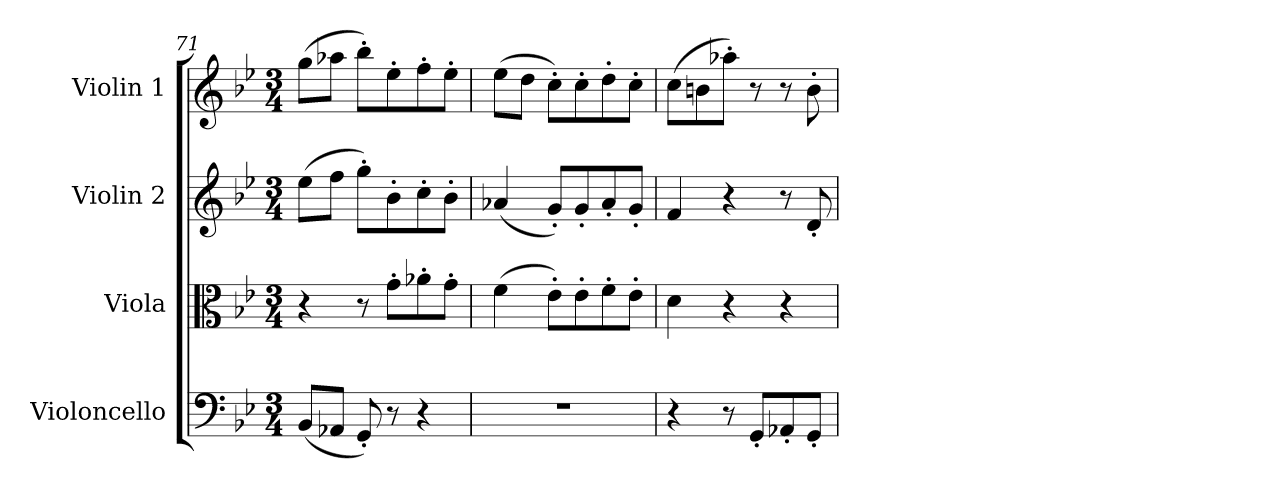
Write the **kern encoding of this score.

**kern	**kern	**kern	**kern
*part4	*part3	*part2	*part1
*staff4	*staff3	*staff2	*staff1
*I"Violoncello	*I"Viola	*I"Violin 2	*I"Violin 1
*I'Vc	*I'Vla	*I'Vln	*I'Vln
*clefF4	*clefC3	*clefG2	*clefG2
*k[b-e-]	*k[b-e-]	*k[b-e-]	*k[b-e-]
*M3/4	*M3/4	*M3/4	*M3/4
=71	=71	=71	=71
(8BB-/L	4r	(8ee-\L	(8gg\L
8AA-X/J	.	8ff\J	8aa-X\J
8GG'/)	8r	8gg'\L)	8bb-'\L)
8r	8g'\L	8b-'\	8ee-'\
4r	8a-X'\	8cc'\	8ff'\
.	8g'\J	8b-'\J	8ee-'\J
=72	=72	=72	=72
2.r	(4f\	(4a-X/	(8ee-\L
.	.	.	8dd\J
.	8e-'\L)	8g'/L)	8cc'\L)
.	8e-'\	8g'/	8cc'\
.	8f'\	8a-'/	8dd'\
.	8e-'\J	8g'/J	8cc'\J
=73	=73	=73	=73
4r	4d\	4f/	(8cc\L
.	.	.	8bn\
8r	4r	4r	8aa-X'\J)
8GG'/L	.	.	8r
8AA-X'/	4r	8r	8r
8GG'/J	.	8d'/	8b'\
=	=	=	=
*-	*-	*-	*-
